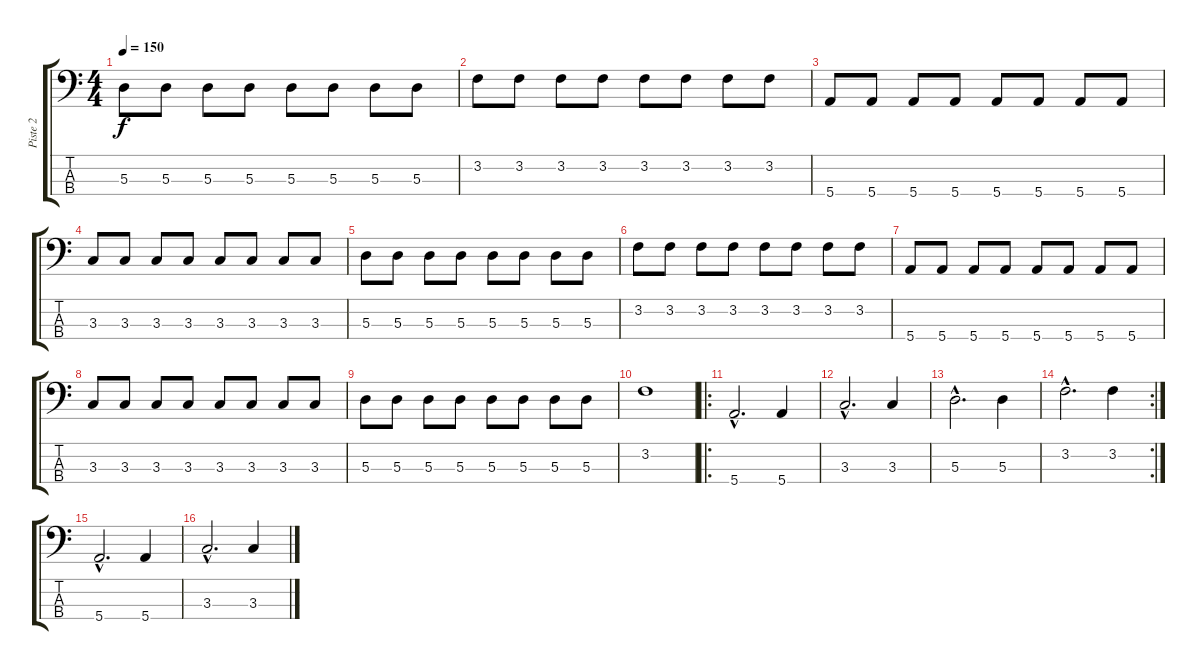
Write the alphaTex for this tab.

\track ("Piste 2" "Piste 2") {instrument electricbassfinger}
\staff {score tabs}
\tuning (G2 D2 A1 E1) {hide}
\ts (4 4)
\tempo 150
\clef f4
\ks c
5.3.8{dy f} 5.3.8 5.3.8 5.3.8 5.3.8 5.3.8 5.3.8 5.3.8 |
3.2.8 3.2.8 3.2.8 3.2.8 3.2.8 3.2.8 3.2.8 3.2.8 |
5.4.8 5.4.8 5.4.8 5.4.8 5.4.8 5.4.8 5.4.8 5.4.8 |
3.3.8 3.3.8 3.3.8 3.3.8 3.3.8 3.3.8 3.3.8 3.3.8 |
5.3.8 5.3.8 5.3.8 5.3.8 5.3.8 5.3.8 5.3.8 5.3.8 |
3.2.8 3.2.8 3.2.8 3.2.8 3.2.8 3.2.8 3.2.8 3.2.8 |
5.4.8 5.4.8 5.4.8 5.4.8 5.4.8 5.4.8 5.4.8 5.4.8 |
3.3.8 3.3.8 3.3.8 3.3.8 3.3.8 3.3.8 3.3.8 3.3.8 |
5.3.8 5.3.8 5.3.8 5.3.8 5.3.8 5.3.8 5.3.8 5.3.8 |
3.2.1 |
\ro
5.4{hac}.2{d} 5.4.4 |
3.3{hac}.2{d} 3.3.4 |
5.3{hac}.2{d} 5.3.4 |
\rc 2
3.2{hac}.2{d} 3.2.4 |
5.4{hac}.2{d} 5.4.4 |
3.3{hac}.2{d} 3.3.4
